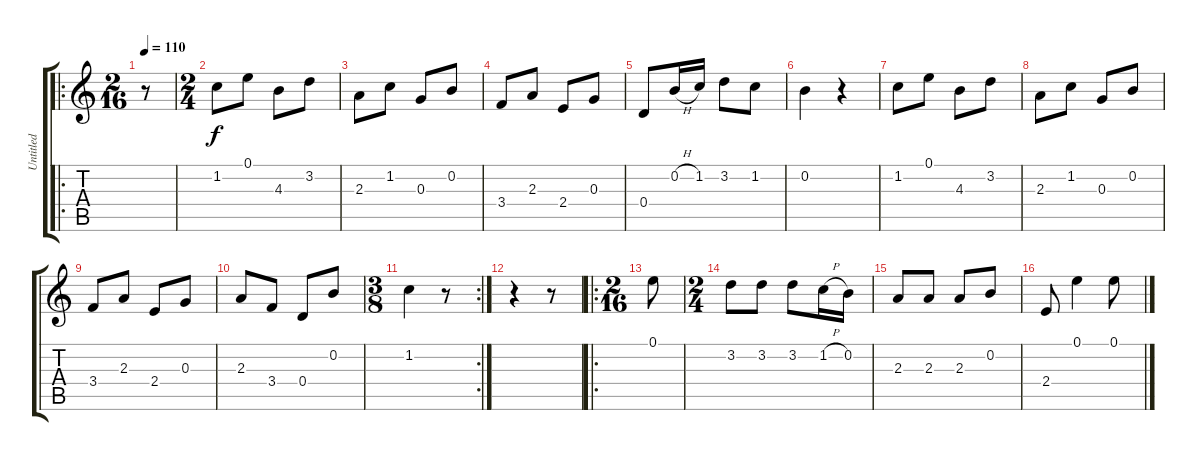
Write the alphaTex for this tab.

\track ("Untitled" "Untitled") {instrument acousticguitarnylon}
\staff {score tabs}
\tuning (E4 B3 G3 D3 A2 E2) {hide}
\ro
\ts (2 16)
\tempo 110
\clef g2
\ks c
r.8{dy f instrument acousticguitarnylon} |
\ts (2 4)
1.2.8 0.1.8 4.3.8 3.2.8 |
2.3.8 1.2.8 0.3.8 0.2.8 |
3.4.8 2.3.8 2.4.8 0.3.8 |
0.4.8 0.2{h}.16 1.2.16 3.2.8 1.2.8 |
0.2.4 r.4 |
1.2.8 0.1.8 4.3.8 3.2.8 |
2.3.8 1.2.8 0.3.8 0.2.8 |
3.4.8 2.3.8 2.4.8 0.3.8 |
2.3.8 3.4.8 0.4.8 0.2.8 |
\rc 2
\ts (3 8)
1.2.4 r.8 |
r.4 r.8 |
\ro
\ts (2 16)
0.1.8 |
\ts (2 4)
3.2.8 3.2.8 3.2.8 1.2{h}.16 0.2.16 |
2.3.8 2.3.8 2.3.8 0.2.8 |
2.4.8 0.1.4 0.1.8
